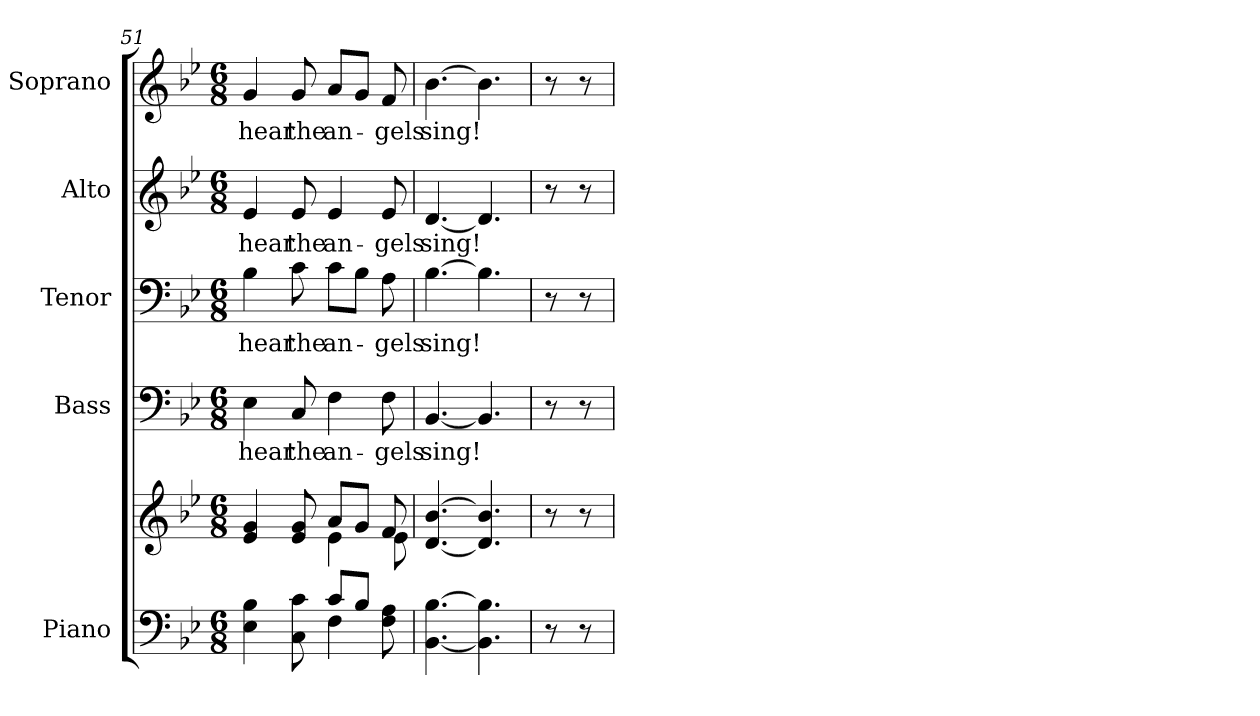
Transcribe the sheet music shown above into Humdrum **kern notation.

**kern	**kern	**kern	**text	**kern	**text	**kern	**text	**kern	**text
*part5	*part5	*part4	*part4	*part3	*part3	*part2	*part2	*part1	*part1
*staff6	*staff5	*staff4	*staff4	*staff3	*staff3	*staff2	*staff2	*staff1	*staff1
*I"Piano	*	*I"Bass	*	*I"Tenor	*	*I"Alto	*	*I"Soprano	*
*I'Pno.	*	*I'B.	*	*I'T.	*	*I'A.	*	*I'S.	*
!!LO:PB:g=z
*clefF4	*clefG2	*clefF4	*	*clefF4	*	*clefG2	*	*clefG2	*
*k[b-e-]	*k[b-e-]	*k[b-e-]	*	*k[b-e-]	*	*k[b-e-]	*	*k[b-e-]	*
*B-:	*B-:	*B-:	*	*B-:	*	*B-:	*	*B-:	*
*M6/8	*M6/8	*M6/8	*	*M6/8	*	*M6/8	*	*M6/8	*
=51	=51	=51	=51	=51	=51	=51	=51	=51	=51
*^	*^	*	*	*	*	*	*	*	*
!	!	!	!	!	!LO:LY:b:color=#000000	!	!	!	!	!	!
!	!	!	!	!	!	!	!LO:LY:b:color=#000000	!	!	!	!
!	!	!	!	!	!	!	!	!	!LO:LY:b:color=#000000	!	!
!	!	!	!	!	!	!	!	!	!	!	!LO:LY:b:color=#000000
4E-i\ 4B-i	4.ryy	4e-i/ 4gi	4.ryy	4E-i\	hear	4B-i\	hear	4e-i/	hear	4gi/	hear
!	!	!	!	!	!LO:LY:b:color=#000000	!	!	!	!	!	!
!	!	!	!	!	!	!	!LO:LY:b:color=#000000	!	!	!	!
!	!	!	!	!	!	!	!	!	!LO:LY:b:color=#000000	!	!
!	!	!	!	!	!	!	!	!	!	!	!LO:LY:b:color=#000000
8Ci\ 8ci	.	8e-i/ 8gi	.	8Ci/	the	8ci\	the	8e-i/	the	8gi/	the
!	!	!	!	!	!LO:LY:b:color=#000000	!	!	!	!	!	!
!	!	!	!	!	!	!	!LO:LY:b:color=#000000	!	!	!	!
!	!	!	!	!	!	!	!	!	!LO:LY:b:color=#000000	!	!
!	!	!	!	!	!	!	!	!	!	!	!LO:LY:b:color=#000000
8ci/L	4Fi\	8ai/L	4e-i\	4Fi\	an-	8ci\L	an-	4e-i/	an-	8ai/L	an-
8B-i/J	.	8gi/J	.	.	.	8B-i\J	.	.	.	8gi/J	.
!	!	!	!	!	!LO:LY:b:color=#000000	!	!	!	!	!	!
!	!	!	!	!	!	!	!LO:LY:b:color=#000000	!	!	!	!
!	!	!	!	!	!	!	!	!	!LO:LY:b:color=#000000	!	!
!	!	!	!	!	!	!	!	!	!	!	!LO:LY:b:color=#000000
8Fi\ 8Ai	8ryy	8fi/	8e-i\	8Fi\	-gels	8Ai\	-gels	8e-i/	-gels	8fi/	-gels
*v	*v	*	*	*	*	*	*	*	*	*	*
*	*v	*v	*	*	*	*	*	*	*	*
=52	=52	=52	=52	=52	=52	=52	=52	=52	=52
*^	*^	*	*	*	*	*	*	*	*
!	!	!	!	!	!LO:LY:b:color=#000000	!	!	!	!	!	!
*v	*v	*	*	*	*	*	*	*	*	*	*
*	*v	*v	*	*	*	*	*	*	*	*
*^	*^	*	*	*	*	*	*	*	*
!	!	!	!	!	!	!	!LO:LY:b:color=#000000	!	!	!	!
*v	*v	*	*	*	*	*	*	*	*	*	*
*	*v	*v	*	*	*	*	*	*	*	*
*^	*^	*	*	*	*	*	*	*	*
!	!	!	!	!	!	!	!	!	!LO:LY:b:color=#000000	!	!
*v	*v	*	*	*	*	*	*	*	*	*	*
*	*v	*v	*	*	*	*	*	*	*	*
*^	*^	*	*	*	*	*	*	*	*
!	!	!	!	!	!	!	!	!	!	!	!LO:LY:b:color=#000000
*v	*v	*	*	*	*	*	*	*	*	*	*
*	*v	*v	*	*	*	*	*	*	*	*
[<4.BB-i\ [>4.B-i	[<4.di/ [>4.b-i	[<4.BB-i/	sing!	[>4.B-i\	sing!	[<4.di/	sing!	[>4.b-i\	sing!
4.BB-i\] 4.B-i]	4.di/] 4.b-i]	4.BB-i/]	.	4.B-i\]	.	4.di/]	.	4.b-i\]	.
!!LO:PB:g=z
=53	=53	=53	=53	=53	=53	=53	=53	=53	=53
8r	8r	8r	.	8r	.	8r	.	8r	.
8r	8r	8r	.	8r	.	8r	.	8r	.
=	=	=	=	=	=	=	=	=	=
*-	*-	*-	*-	*-	*-	*-	*-	*-	*-
